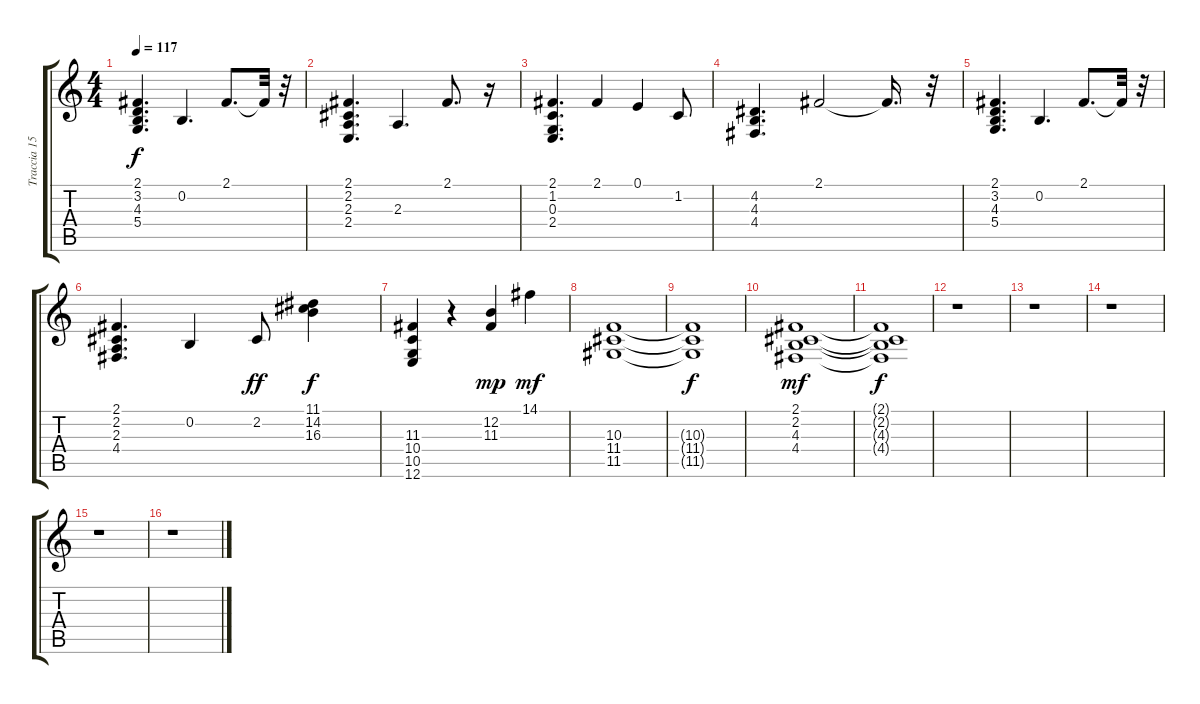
\track ("Traccia 15" "Traccia 15") {instrument electricpiano2}
\staff {score tabs}
\tuning (E4 B3 G3 D3 A2 E2) {hide}
\ts (4 4)
\tempo 117
\clef g2
\ks c
(2.1 3.2 4.3 5.4).4{d dy f} 0.2.4{d} 2.1.8{d} 2.1{t}.32 r.32 |
(2.1 2.2 2.3 2.4).4{d} 2.3.4{d} 2.1.8{d} r.16 |
(2.1 1.2 0.3 2.4).4{d} 2.1.4 0.1.4 1.2.8 |
(4.2 4.3 4.4).4{d} 2.1.2 2.1{t}.16{d} r.32 |
(2.1 3.2 4.3 5.4).4{d} 0.2.4{d} 2.1.8{d} 2.1{t}.32 r.32 |
(2.1 2.2 2.3 4.4).4{d} 0.2.4 2.2.8{dy ff} (11.1 14.2 16.3).4{dy f} |
(11.3 10.4 10.5 12.6).4 r.4 (12.2 11.3).4{dy mp} 14.1.4{dy mf} |
(10.3 11.4 11.5).1 |
(10.3{t} 11.4{t} 11.5{t}).1{dy f} |
(2.1 2.2 4.3 4.4).1{dy mf} |
(2.1{t} 2.2{t} 4.3{t} 4.4{t}).1{dy f} |
r.1 |
r.1 |
r.1 |
r.1 |
r.1
